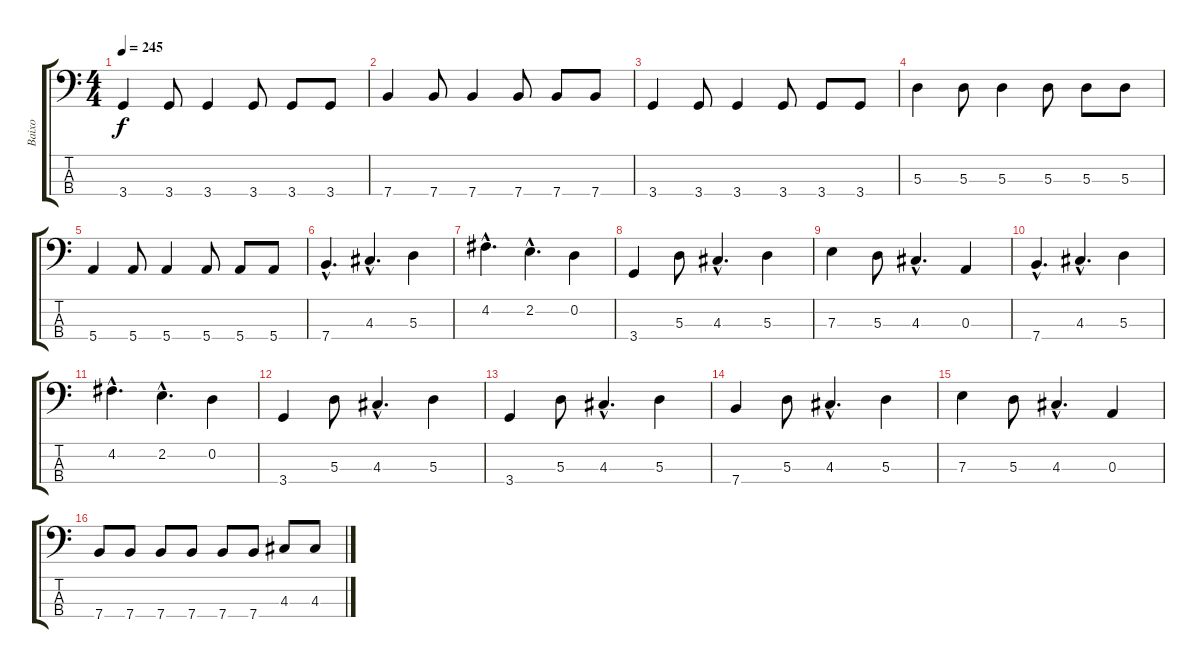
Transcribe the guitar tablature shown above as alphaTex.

\track ("Baixo" "Baixo") {instrument electricbasspick}
\staff {score tabs}
\tuning (G2 D2 A1 E1) {hide}
\ts (4 4)
\tempo 245
\clef f4
\ks c
3.4.4{dy f} 3.4.8 3.4.4 3.4.8 3.4.8 3.4.8 |
7.4.4 7.4.8 7.4.4 7.4.8 7.4.8 7.4.8 |
3.4.4 3.4.8 3.4.4 3.4.8 3.4.8 3.4.8 |
5.3.4 5.3.8 5.3.4 5.3.8 5.3.8 5.3.8 |
5.4.4 5.4.8 5.4.4 5.4.8 5.4.8 5.4.8 |
7.4{hac}.4{d} 4.3{hac}.4{d} 5.3.4 |
4.2{hac}.4{d} 2.2{hac}.4{d} 0.2.4 |
3.4.4 5.3.8 4.3{hac}.4{d} 5.3.4 |
7.3.4 5.3.8 4.3{hac}.4{d} 0.3.4 |
7.4{hac}.4{d} 4.3{hac}.4{d} 5.3.4 |
4.2{hac}.4{d} 2.2{hac}.4{d} 0.2.4 |
3.4.4 5.3.8 4.3{hac}.4{d} 5.3.4 |
3.4.4 5.3.8 4.3{hac}.4{d} 5.3.4 |
7.4.4 5.3.8 4.3{hac}.4{d} 5.3.4 |
7.3.4 5.3.8 4.3{hac}.4{d} 0.3.4 |
7.4.8 7.4.8 7.4.8 7.4.8 7.4.8 7.4.8 4.3.8 4.3.8
